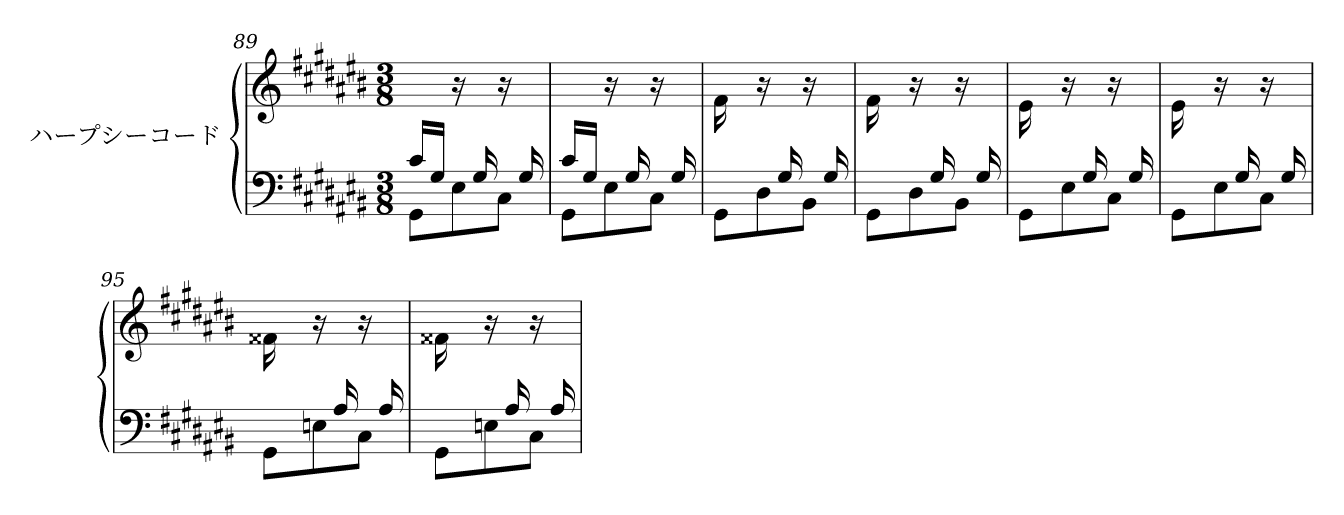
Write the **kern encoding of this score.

**kern	**kern
*part1	*part1
*staff2	*staff1
*I"ハープシーコード	*
*clefF4	*clefG2
*k[f#c#g#d#a#e#b#]	*k[f#c#g#d#a#e#b#]
*M3/8	*M3/8
=89	=89
*^	*
16c#/LL	8GG#\L	8ryy
16G#/JJ	.	.
16ryy	8E#\	16r
16G#/	.	16ryy
16ryy	8C#\J	16r
16G#/	.	16ryy
!!LO:LB:g=z
=90	=90	=90
16c#/LL	8GG#\L	8ryy
16G#/JJ	.	.
16ryy	8E#\	16r
16G#/	.	16ryy
16ryy	8C#\J	16r
16G#/	.	16ryy
=91	=91	=91
16ryy	8GG#\L	16f#\LL
16G#/JJ	.	16ryy
16ryy	8D#\	16r
16G#/	.	16ryy
16ryy	8BB#\J	16r
16G#/	.	16ryy
=92	=92	=92
16ryy	8GG#\L	16f#\LL
16G#/JJ	.	16ryy
16ryy	8D#\	16r
16G#/	.	16ryy
16ryy	8BB#\J	16r
16G#/	.	16ryy
=93	=93	=93
16ryy	8GG#\L	16e#\LL
16G#/JJ	.	16ryy
16ryy	8E#\	16r
16G#/	.	16ryy
16ryy	8C#\J	16r
16G#/	.	16ryy
=94	=94	=94
16ryy	8GG#\L	16e#\LL
16G#/JJ	.	16ryy
16ryy	8E#\	16r
16G#/	.	16ryy
16ryy	8C#\J	16r
16G#/	.	16ryy
=95	=95	=95
16ryy	8GG#\L	16f##X\LL
16A#/JJ	.	16ryy
16ryy	8En\	16r
16A#/	.	16ryy
16ryy	8C#\J	16r
16A#/	.	16ryy
!!LO:LB:g=z
=96	=96	=96
16ryy	8GG#\L	16f##X\LL
16A#/JJ	.	16ryy
16ryy	8En\	16r
16A#/	.	16ryy
16ryy	8C#\J	16r
16A#/	.	16ryy
*v	*v	*
=	=
*-	*-
